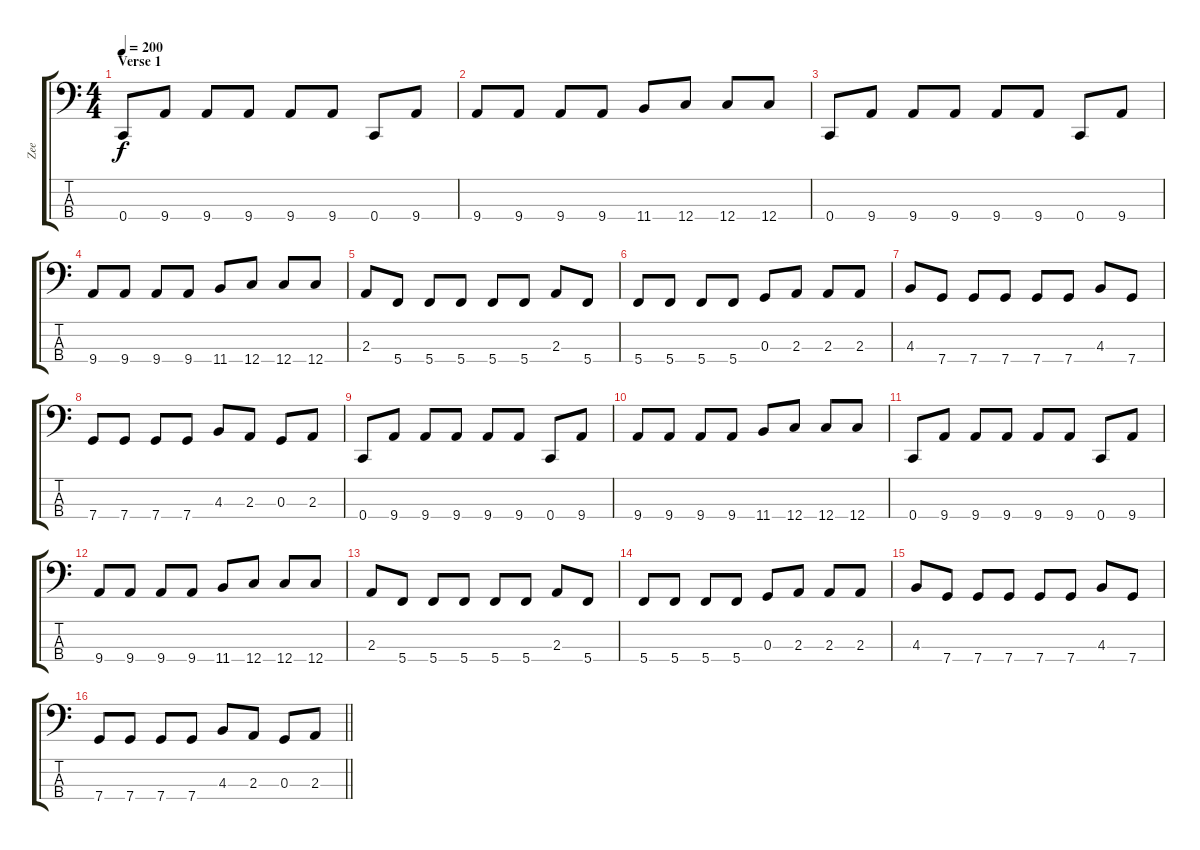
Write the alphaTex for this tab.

\track ("Zee" "Zee") {instrument electricbassfinger}
\staff {score tabs}
\tuning (F2 C2 G1 C1) {hide}
\ts (4 4)
\section ("" "Verse 1")
\tempo 200
\clef f4
\ks c
0.4.8{dy f} 9.4.8 9.4.8 9.4.8 9.4.8 9.4.8 0.4.8 9.4.8 |
9.4.8 9.4.8 9.4.8 9.4.8 11.4.8 12.4.8 12.4.8 12.4.8 |
0.4.8 9.4.8 9.4.8 9.4.8 9.4.8 9.4.8 0.4.8 9.4.8 |
9.4.8 9.4.8 9.4.8 9.4.8 11.4.8 12.4.8 12.4.8 12.4.8 |
2.3.8 5.4.8 5.4.8 5.4.8 5.4.8 5.4.8 2.3.8 5.4.8 |
5.4.8 5.4.8 5.4.8 5.4.8 0.3.8 2.3.8 2.3.8 2.3.8 |
4.3.8 7.4.8 7.4.8 7.4.8 7.4.8 7.4.8 4.3.8 7.4.8 |
7.4.8 7.4.8 7.4.8 7.4.8 4.3.8 2.3.8 0.3.8 2.3.8 |
0.4.8 9.4.8 9.4.8 9.4.8 9.4.8 9.4.8 0.4.8 9.4.8 |
9.4.8 9.4.8 9.4.8 9.4.8 11.4.8 12.4.8 12.4.8 12.4.8 |
0.4.8 9.4.8 9.4.8 9.4.8 9.4.8 9.4.8 0.4.8 9.4.8 |
9.4.8 9.4.8 9.4.8 9.4.8 11.4.8 12.4.8 12.4.8 12.4.8 |
2.3.8 5.4.8 5.4.8 5.4.8 5.4.8 5.4.8 2.3.8 5.4.8 |
5.4.8 5.4.8 5.4.8 5.4.8 0.3.8 2.3.8 2.3.8 2.3.8 |
4.3.8 7.4.8 7.4.8 7.4.8 7.4.8 7.4.8 4.3.8 7.4.8 |
\barLineRight lightlight
7.4.8 7.4.8 7.4.8 7.4.8 4.3.8 2.3.8 0.3.8 2.3.8
